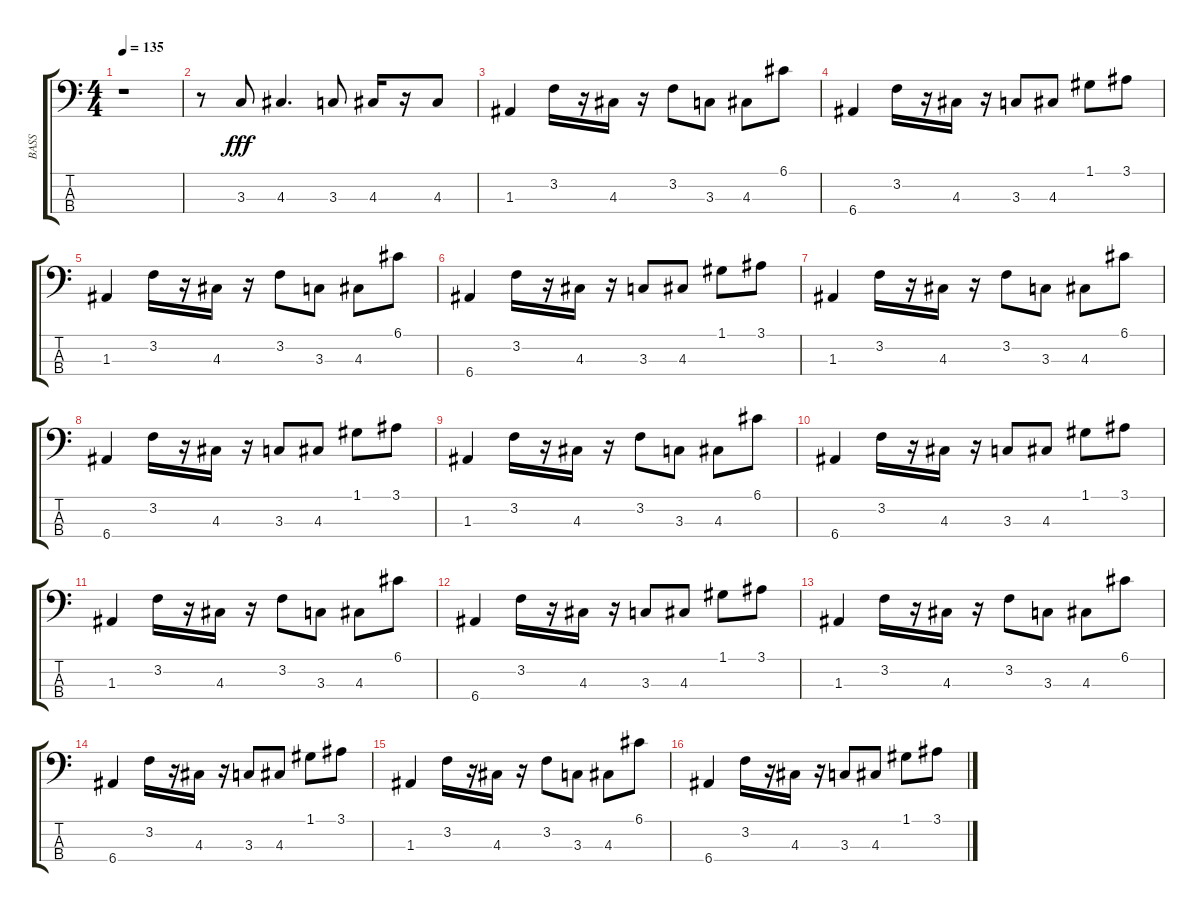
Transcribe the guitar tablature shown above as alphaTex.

\track ("BASS" "BASS") {instrument electricbasspick}
\staff {score tabs}
\tuning (G2 D2 A1 E1) {hide}
\ts (4 4)
\tempo 135
\clef f4
\ks c
r.1{dy fff} |
r.8 3.3.8 4.3.4{d} 3.3.8 4.3.16 r.16 4.3.8 |
1.3.4 3.2.16 r.16 4.3.16 r.16 3.2.8 3.3.8 4.3.8 6.1.8 |
6.4.4 3.2.16 r.16 4.3.16 r.16 3.3.8 4.3.8 1.1.8 3.1.8 |
1.3.4 3.2.16 r.16 4.3.16 r.16 3.2.8 3.3.8 4.3.8 6.1.8 |
6.4.4 3.2.16 r.16 4.3.16 r.16 3.3.8 4.3.8 1.1.8 3.1.8 |
1.3.4 3.2.16 r.16 4.3.16 r.16 3.2.8 3.3.8 4.3.8 6.1.8 |
6.4.4 3.2.16 r.16 4.3.16 r.16 3.3.8 4.3.8 1.1.8 3.1.8 |
1.3.4 3.2.16 r.16 4.3.16 r.16 3.2.8 3.3.8 4.3.8 6.1.8 |
6.4.4 3.2.16 r.16 4.3.16 r.16 3.3.8 4.3.8 1.1.8 3.1.8 |
1.3.4 3.2.16 r.16 4.3.16 r.16 3.2.8 3.3.8 4.3.8 6.1.8 |
6.4.4 3.2.16 r.16 4.3.16 r.16 3.3.8 4.3.8 1.1.8 3.1.8 |
1.3.4 3.2.16 r.16 4.3.16 r.16 3.2.8 3.3.8 4.3.8 6.1.8 |
6.4.4 3.2.16 r.16 4.3.16 r.16 3.3.8 4.3.8 1.1.8 3.1.8 |
1.3.4 3.2.16 r.16 4.3.16 r.16 3.2.8 3.3.8 4.3.8 6.1.8 |
6.4.4 3.2.16 r.16 4.3.16 r.16 3.3.8 4.3.8 1.1.8 3.1.8
